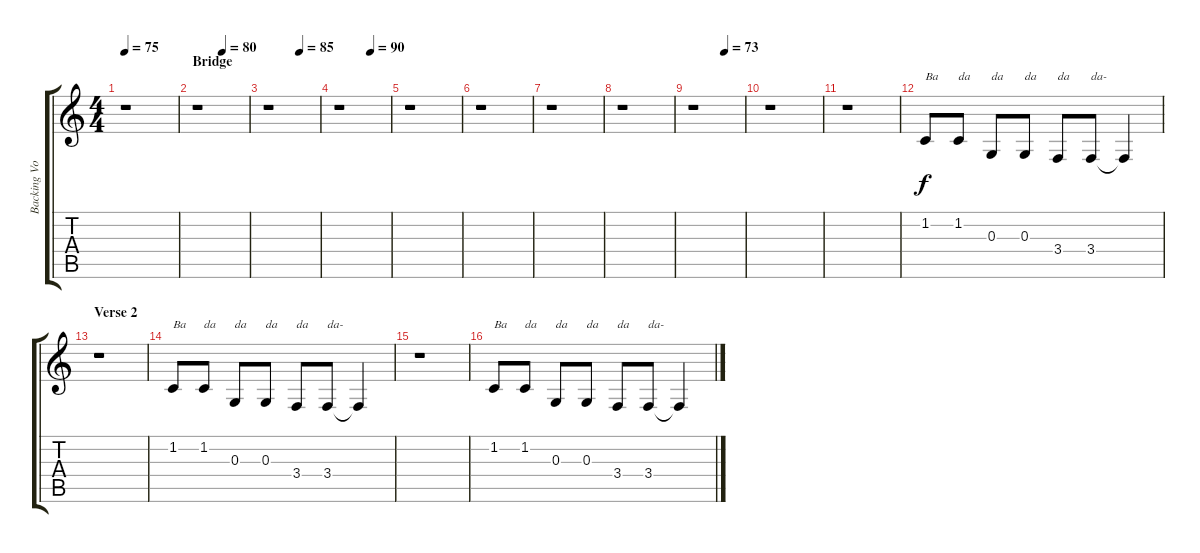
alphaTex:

\track ("Backing Voice" "Backing Vo") {instrument lead6voice}
\staff {score tabs}
\tuning (E4 B3 G3 D3 A2 E2) {hide}
\ts (4 4)
\tempo 75
\clef g2
\ks c
r.1{dy f} |
\section ("" "Bridge")
\tempo (80 0.5)
r.1 |
\tempo (85 0.625)
r.1 |
\tempo (90 0.625)
r.1 |
r.1 |
r.1 |
r.1 |
r.1 |
\tempo (73 0.625)
r.1 |
r.1 |
r.1 |
1.2.8{txt "Ba"} 1.2.8{txt "da"} 0.3.8{txt "da"} 0.3.8{txt "da"} 3.4.8{txt "da"} 3.4.8{txt "da-"} 3.4{t}.4 |
\section ("" "Verse 2")
r.1 |
1.2.8{txt "Ba"} 1.2.8{txt "da"} 0.3.8{txt "da"} 0.3.8{txt "da"} 3.4.8{txt "da"} 3.4.8{txt "da-"} 3.4{t}.4 |
r.1 |
1.2.8{txt "Ba"} 1.2.8{txt "da"} 0.3.8{txt "da"} 0.3.8{txt "da"} 3.4.8{txt "da"} 3.4.8{txt "da-"} 3.4{t}.4
